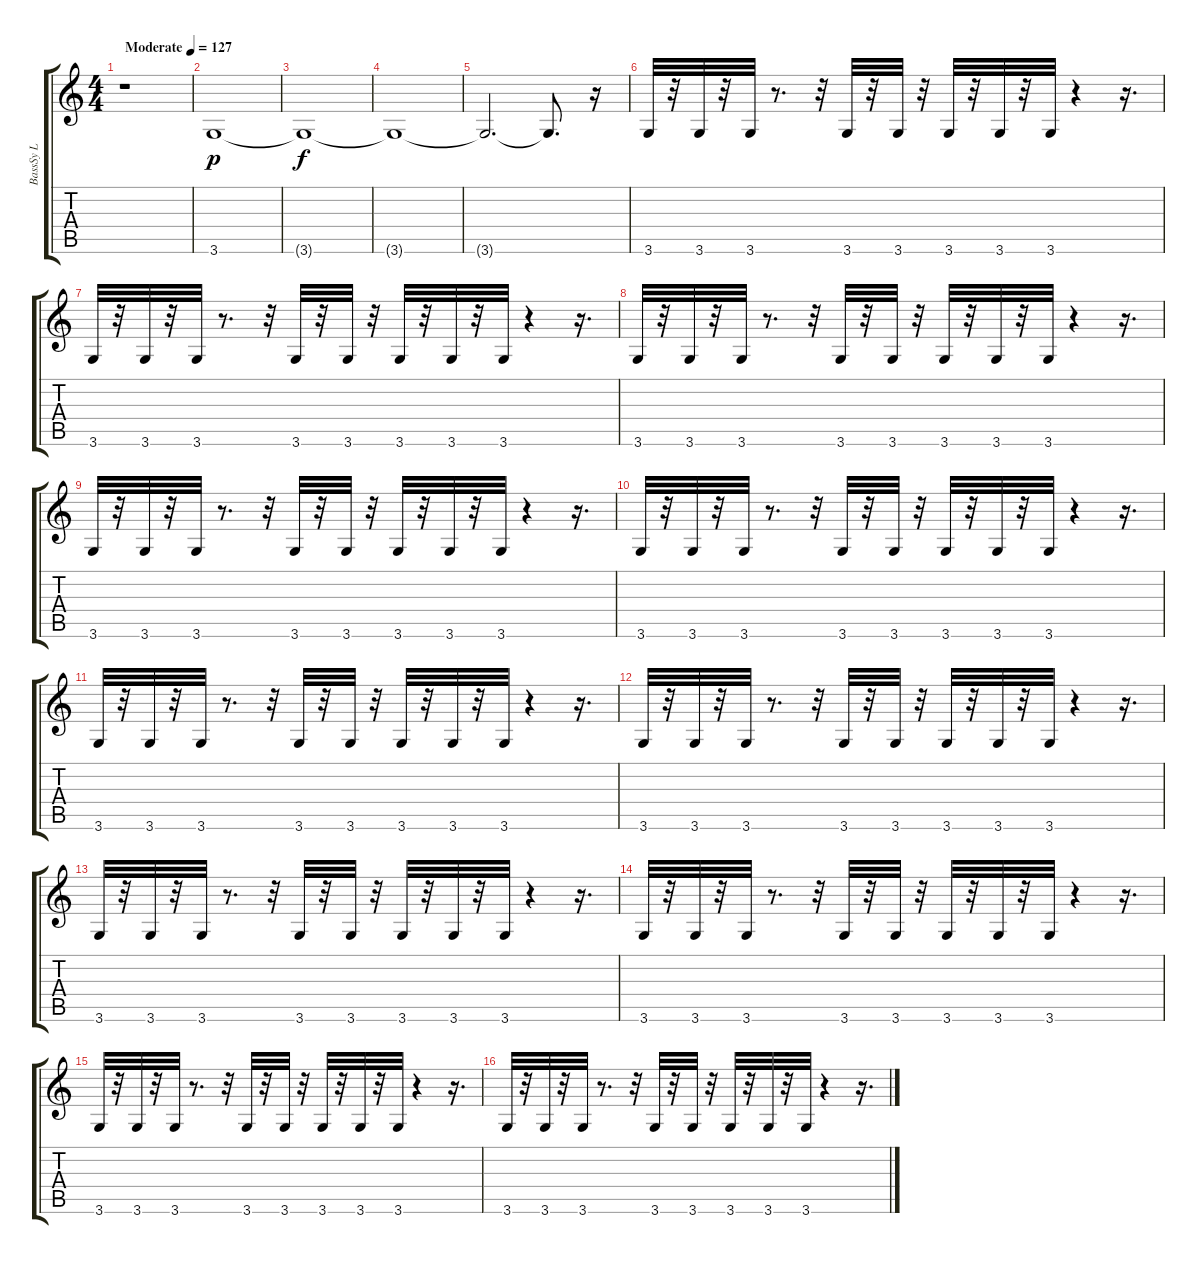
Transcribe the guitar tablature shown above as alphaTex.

\track ("BassSy L" "BassSy L") {instrument synthbass1}
\staff {score tabs}
\tuning (E4 B3 G3 D3 A2 E2) {hide}
\ts (4 4)
\tempo (127 "Moderate")
\clef g2
\ks c
r.1{dy p instrument synthbass1} |
3.6.1 |
3.6{t}.1{dy f} |
3.6{t}.1 |
3.6{t}.2{d} 3.6{t}.8{d} r.16 |
3.6.32{volume 6} r.32 3.6.32 r.32 3.6.32 r.8{d} r.32 3.6.32 r.32 3.6.32 r.32 3.6.32 r.32 3.6.32 r.32 3.6.32 r.4 r.16{d} |
3.6.32 r.32 3.6.32 r.32 3.6.32 r.8{d} r.32 3.6.32 r.32 3.6.32 r.32 3.6.32 r.32 3.6.32 r.32 3.6.32 r.4 r.16{d} |
3.6.32 r.32 3.6.32 r.32 3.6.32 r.8{d} r.32 3.6.32 r.32 3.6.32 r.32 3.6.32 r.32 3.6.32 r.32 3.6.32 r.4 r.16{d} |
3.6.32 r.32 3.6.32 r.32 3.6.32 r.8{d} r.32 3.6.32 r.32 3.6.32 r.32 3.6.32 r.32 3.6.32 r.32 3.6.32 r.4 r.16{d} |
3.6.32 r.32 3.6.32 r.32 3.6.32 r.8{d} r.32 3.6.32 r.32 3.6.32 r.32 3.6.32 r.32 3.6.32 r.32 3.6.32 r.4 r.16{d} |
3.6.32 r.32 3.6.32 r.32 3.6.32 r.8{d} r.32 3.6.32 r.32 3.6.32 r.32 3.6.32 r.32 3.6.32 r.32 3.6.32 r.4 r.16{d} |
3.6.32 r.32 3.6.32 r.32 3.6.32 r.8{d} r.32 3.6.32 r.32 3.6.32 r.32 3.6.32 r.32 3.6.32 r.32 3.6.32 r.4 r.16{d} |
3.6.32 r.32 3.6.32 r.32 3.6.32 r.8{d} r.32 3.6.32 r.32 3.6.32 r.32 3.6.32 r.32 3.6.32 r.32 3.6.32 r.4 r.16{d} |
3.6.32 r.32 3.6.32 r.32 3.6.32 r.8{d} r.32 3.6.32 r.32 3.6.32 r.32 3.6.32 r.32 3.6.32 r.32 3.6.32 r.4 r.16{d} |
3.6.32 r.32 3.6.32 r.32 3.6.32 r.8{d} r.32 3.6.32 r.32 3.6.32 r.32 3.6.32 r.32 3.6.32 r.32 3.6.32 r.4 r.16{d} |
3.6.32 r.32 3.6.32 r.32 3.6.32 r.8{d} r.32 3.6.32 r.32 3.6.32 r.32 3.6.32 r.32 3.6.32 r.32 3.6.32 r.4 r.16{d}
